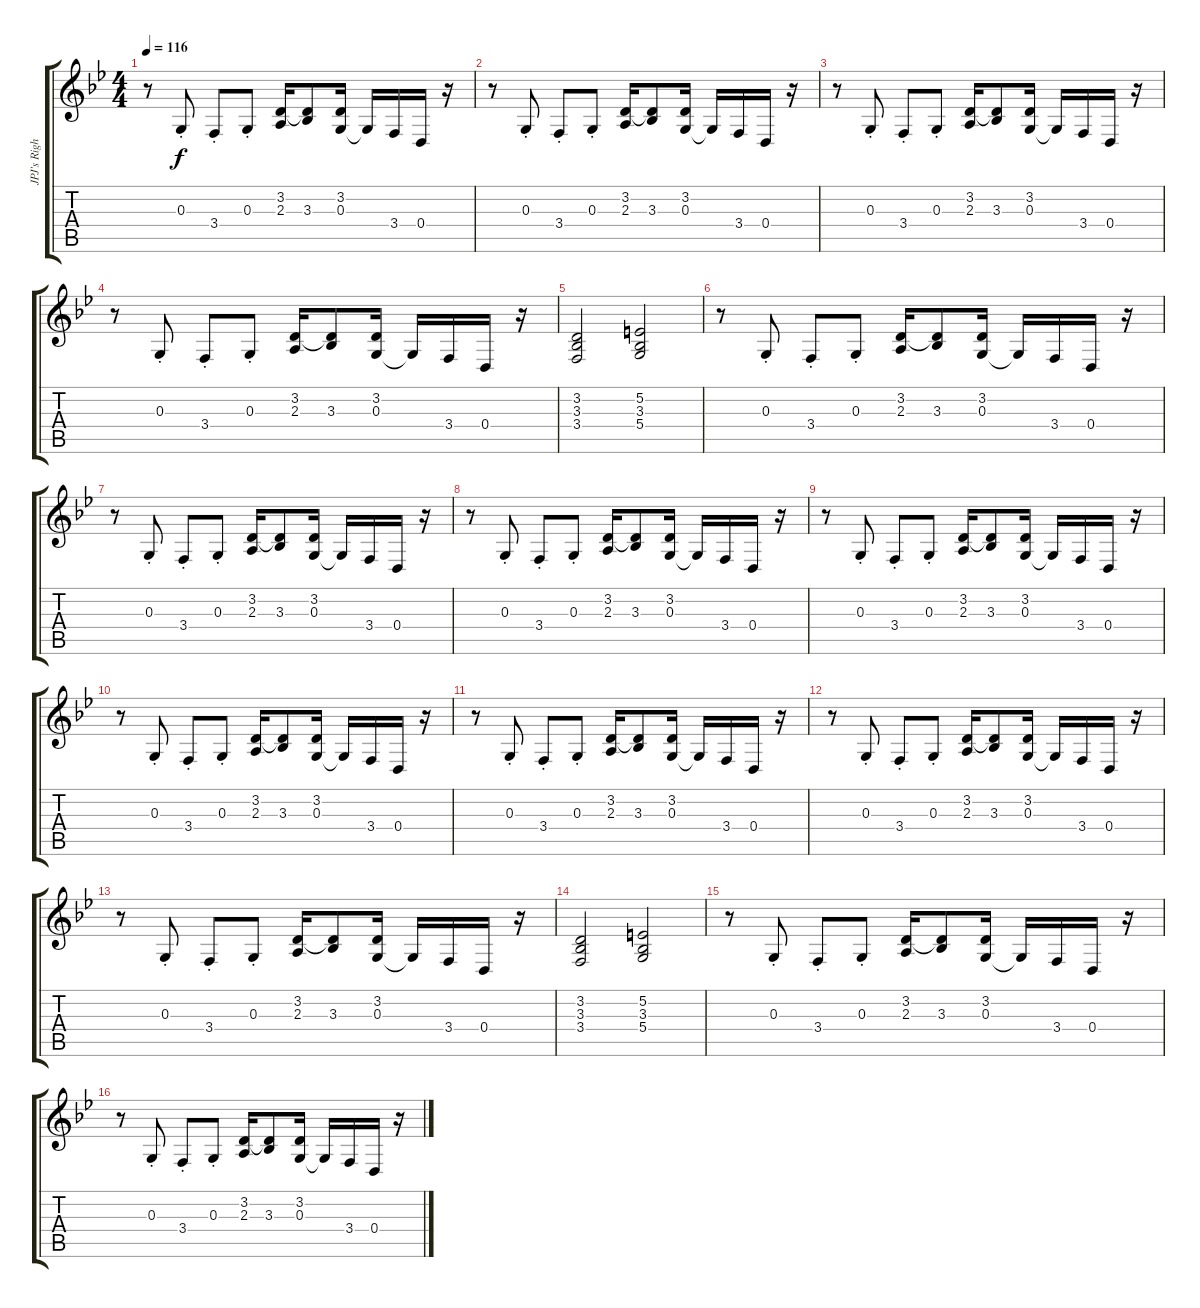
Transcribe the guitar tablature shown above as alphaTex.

\track ("JPJ's Right Hand" "JPJ's Righ") {instrument harpsichord}
\staff {score tabs}
\tuning (E4 B3 G3 D3 A2 E2) {hide}
\ts (4 4)
\tempo 116
\clef g2
\ks bb
r.8{dy f} 0.3{st}.8 3.4{st}.8 0.3{st}.8 (3.2 2.3).16 (3.2{t} 3.3).8 (3.2 0.3).16 0.3{t}.16 3.4.16 0.4.16 r.16 |
r.8 0.3{st}.8 3.4{st}.8 0.3{st}.8 (3.2 2.3).16 (3.2{t} 3.3).8 (3.2 0.3).16 0.3{t}.16 3.4.16 0.4.16 r.16 |
r.8 0.3{st}.8 3.4{st}.8 0.3{st}.8 (3.2 2.3).16 (3.2{t} 3.3).8 (3.2 0.3).16 0.3{t}.16 3.4.16 0.4.16 r.16 |
r.8 0.3{st}.8 3.4{st}.8 0.3{st}.8 (3.2 2.3).16 (3.2{t} 3.3).8 (3.2 0.3).16 0.3{t}.16 3.4.16 0.4.16 r.16 |
(3.2 3.3 3.4).2 (5.2 3.3 5.4).2 |
r.8 0.3{st}.8 3.4{st}.8 0.3{st}.8 (3.2 2.3).16 (3.2{t} 3.3).8 (3.2 0.3).16 0.3{t}.16 3.4.16 0.4.16 r.16 |
r.8 0.3{st}.8 3.4{st}.8 0.3{st}.8 (3.2 2.3).16 (3.2{t} 3.3).8 (3.2 0.3).16 0.3{t}.16 3.4.16 0.4.16 r.16 |
r.8 0.3{st}.8 3.4{st}.8 0.3{st}.8 (3.2 2.3).16 (3.2{t} 3.3).8 (3.2 0.3).16 0.3{t}.16 3.4.16 0.4.16 r.16 |
r.8 0.3{st}.8 3.4{st}.8 0.3{st}.8 (3.2 2.3).16 (3.2{t} 3.3).8 (3.2 0.3).16 0.3{t}.16 3.4.16 0.4.16 r.16 |
r.8 0.3{st}.8 3.4{st}.8 0.3{st}.8 (3.2 2.3).16 (3.2{t} 3.3).8 (3.2 0.3).16 0.3{t}.16 3.4.16 0.4.16 r.16 |
r.8 0.3{st}.8 3.4{st}.8 0.3{st}.8 (3.2 2.3).16 (3.2{t} 3.3).8 (3.2 0.3).16 0.3{t}.16 3.4.16 0.4.16 r.16 |
r.8 0.3{st}.8 3.4{st}.8 0.3{st}.8 (3.2 2.3).16 (3.2{t} 3.3).8 (3.2 0.3).16 0.3{t}.16 3.4.16 0.4.16 r.16 |
r.8 0.3{st}.8 3.4{st}.8 0.3{st}.8 (3.2 2.3).16 (3.2{t} 3.3).8 (3.2 0.3).16 0.3{t}.16 3.4.16 0.4.16 r.16 |
(3.2 3.3 3.4).2 (5.2 3.3 5.4).2 |
r.8 0.3{st}.8 3.4{st}.8 0.3{st}.8 (3.2 2.3).16 (3.2{t} 3.3).8 (3.2 0.3).16 0.3{t}.16 3.4.16 0.4.16 r.16 |
r.8 0.3{st}.8 3.4{st}.8 0.3{st}.8 (3.2 2.3).16 (3.2{t} 3.3).8 (3.2 0.3).16 0.3{t}.16 3.4.16 0.4.16 r.16
